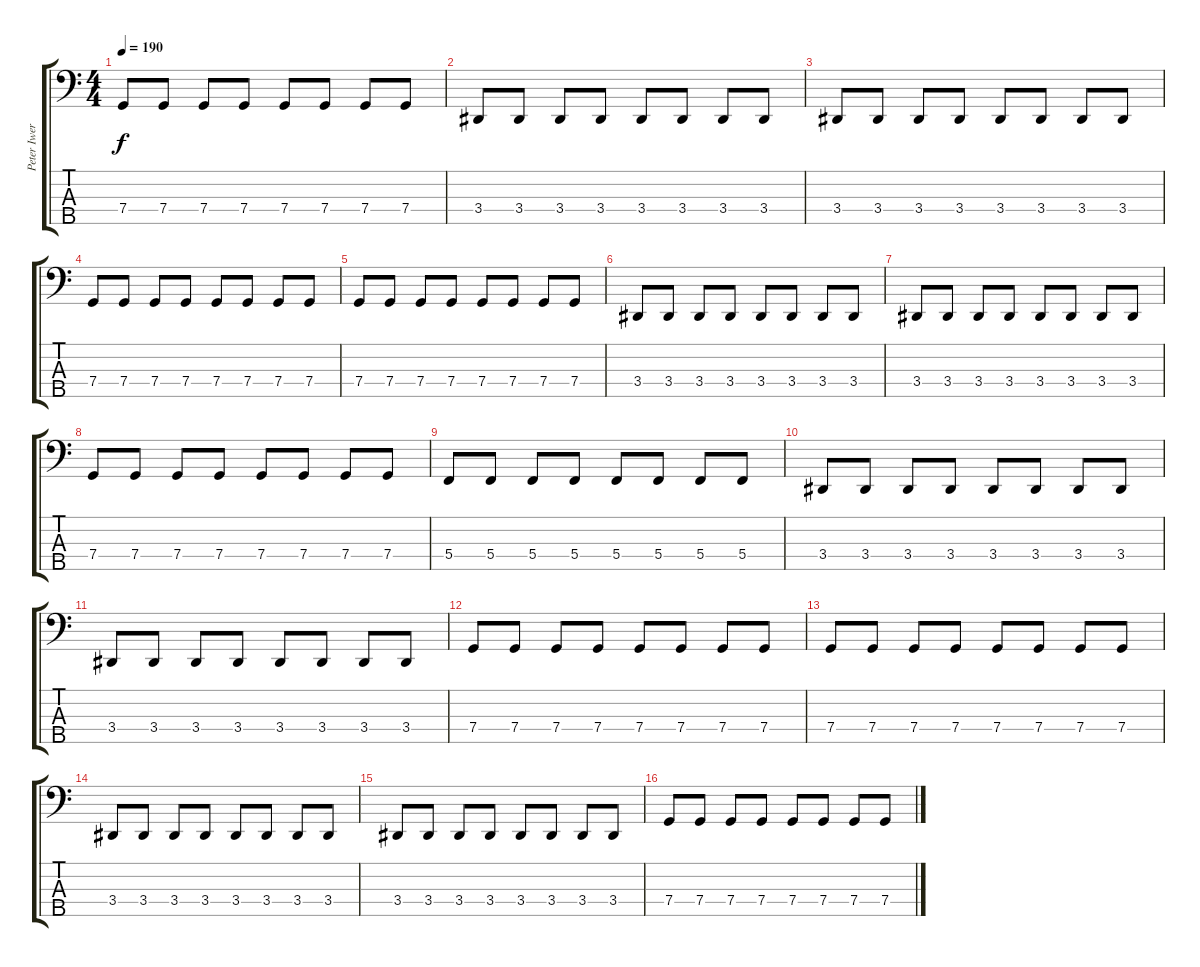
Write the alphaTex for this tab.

\track ("Peter Iwers" "Peter Iwer") {instrument electricbassfinger}
\staff {score tabs}
\tuning (E2 Bb1 F1 C1 G0) {hide}
\ts (4 4)
\tempo 190
\clef f4
\ks c
7.4.8{dy f} 7.4.8 7.4.8 7.4.8 7.4.8 7.4.8 7.4.8 7.4.8 |
3.4.8 3.4.8 3.4.8 3.4.8 3.4.8 3.4.8 3.4.8 3.4.8 |
3.4.8 3.4.8 3.4.8 3.4.8 3.4.8 3.4.8 3.4.8 3.4.8 |
7.4.8 7.4.8 7.4.8 7.4.8 7.4.8 7.4.8 7.4.8 7.4.8 |
7.4.8 7.4.8 7.4.8 7.4.8 7.4.8 7.4.8 7.4.8 7.4.8 |
3.4.8 3.4.8 3.4.8 3.4.8 3.4.8 3.4.8 3.4.8 3.4.8 |
3.4.8 3.4.8 3.4.8 3.4.8 3.4.8 3.4.8 3.4.8 3.4.8 |
7.4.8 7.4.8 7.4.8 7.4.8 7.4.8 7.4.8 7.4.8 7.4.8 |
5.4.8 5.4.8 5.4.8 5.4.8 5.4.8 5.4.8 5.4.8 5.4.8 |
3.4.8 3.4.8 3.4.8 3.4.8 3.4.8 3.4.8 3.4.8 3.4.8 |
3.4.8 3.4.8 3.4.8 3.4.8 3.4.8 3.4.8 3.4.8 3.4.8 |
7.4.8 7.4.8 7.4.8 7.4.8 7.4.8 7.4.8 7.4.8 7.4.8 |
7.4.8 7.4.8 7.4.8 7.4.8 7.4.8 7.4.8 7.4.8 7.4.8 |
3.4.8 3.4.8 3.4.8 3.4.8 3.4.8 3.4.8 3.4.8 3.4.8 |
3.4.8 3.4.8 3.4.8 3.4.8 3.4.8 3.4.8 3.4.8 3.4.8 |
7.4.8 7.4.8 7.4.8 7.4.8 7.4.8 7.4.8 7.4.8 7.4.8
